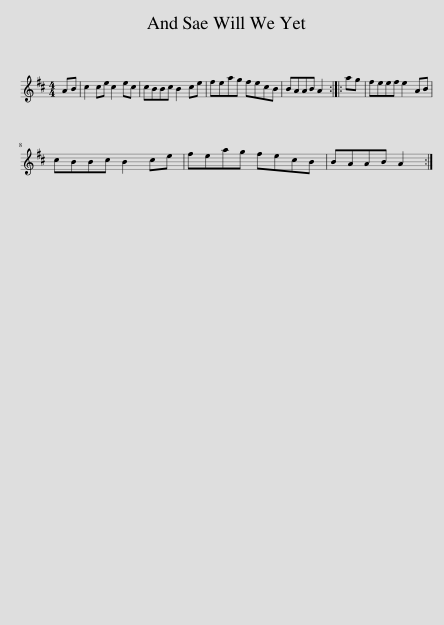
X:1
L:1/8
M:4/4
I:linebreak $
K:D
V:1 treble
V:1
 AB | c2 ce c2 ec | cBBc B2 ce | feag fecB | BAAB A2 :: %5
 ag | feef e2 AB |$ cBBc B2 ce | feag fecB | BAAB A2 :| %10
